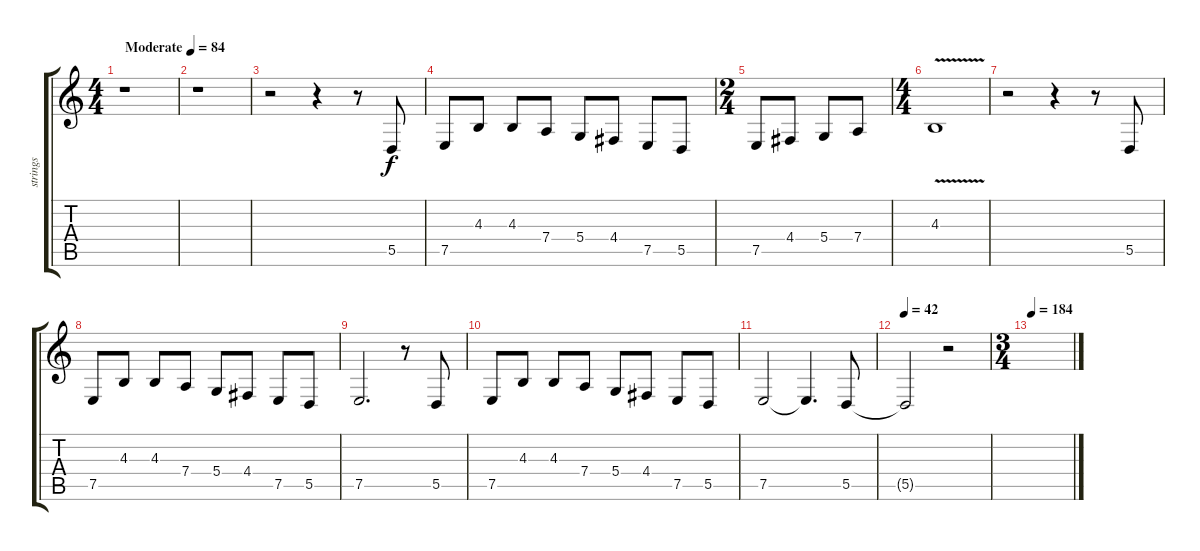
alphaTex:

\track ("strings" "strings") {instrument viola}
\staff {score tabs}
\tuning (E4 B3 G3 D3 A2 E2) {hide}
\ts (4 4)
\tempo (84 "Moderate")
\clef g2
\ks c
r.1{dy f instrument viola} |
r.1 |
r.2 r.4 r.8 5.5.8 |
7.5.8 4.3.8 4.3.8 7.4.8 5.4.8 4.4.8 7.5.8 5.5.8 |
\ts (2 4)
7.5.8 4.4.8 5.4.8 7.4.8 |
\ts (4 4)
4.3{v}.1 |
r.2 r.4 r.8 5.5.8 |
7.5.8 4.3.8 4.3.8 7.4.8 5.4.8 4.4.8 7.5.8 5.5.8 |
7.5.2{d} r.8 5.5.8 |
7.5.8 4.3.8 4.3.8 7.4.8 5.4.8 4.4.8 7.5.8 5.5.8 |
7.5.2 7.5{t}.4{d} 5.5.8 |
\tempo 42
5.5{t}.2 r.2 |
\ts (3 4)
\tempo 184
